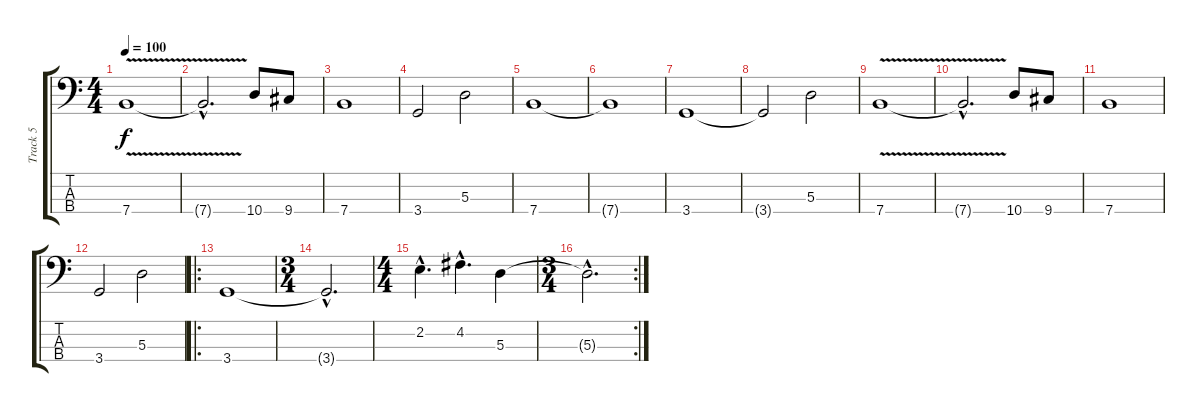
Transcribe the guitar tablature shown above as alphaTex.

\track ("Track 5" "Track 5") {instrument contrabass}
\staff {score tabs}
\tuning (G2 D2 A1 E1) {hide}
\ts (4 4)
\tempo 100
\clef f4
\ks c
7.4{v}.1{dy f} |
7.4{hac t}.2{d} 10.4.8 9.4.8 |
7.4.1 |
3.4.2 5.3.2 |
7.4.1 |
7.4{t}.1 |
3.4.1 |
3.4{t}.2 5.3.2 |
7.4{v}.1 |
7.4{hac t}.2{d} 10.4.8 9.4.8 |
7.4.1 |
3.4.2 5.3.2 |
\ro
3.4.1 |
\ts (3 4)
3.4{hac t}.2{d} |
\ts (4 4)
2.2{hac}.4{d} 4.2{hac}.4{d} 5.3.4 |
\rc 2
\ts (3 4)
5.3{hac t}.2{d}
